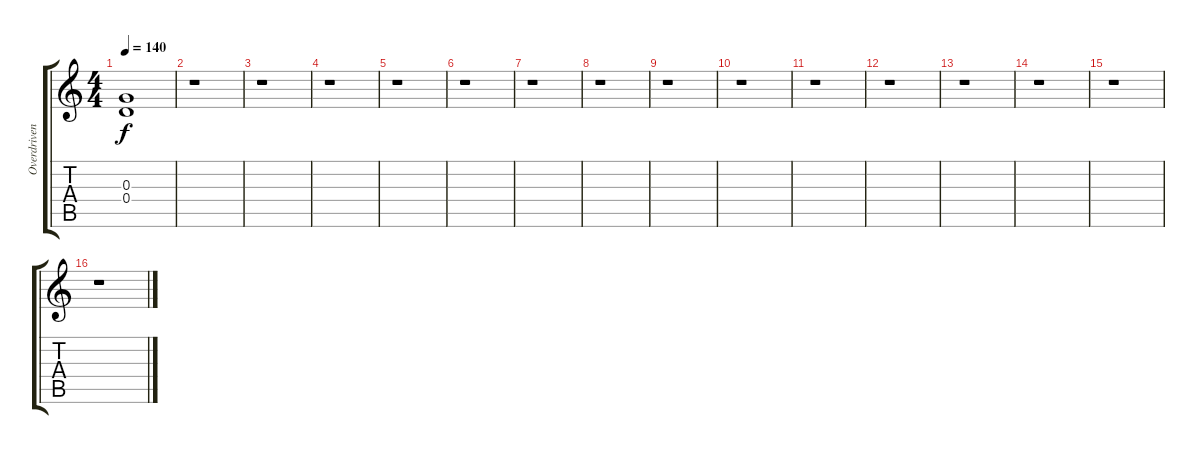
\track ("Overdriven Guitar" "Overdriven") {instrument overdrivenguitar}
\staff {score tabs}
\tuning (E4 B3 G3 D3 A2 E2) {hide}
\ts (4 4)
\tempo 140
\clef g2
\ks c
(0.3{t} 0.4{t}).1{dy f} |
r.1 |
r.1 |
r.1 |
r.1 |
r.1 |
r.1 |
r.1 |
r.1 |
r.1 |
r.1 |
r.1 |
r.1 |
r.1 |
r.1 |
r.1
